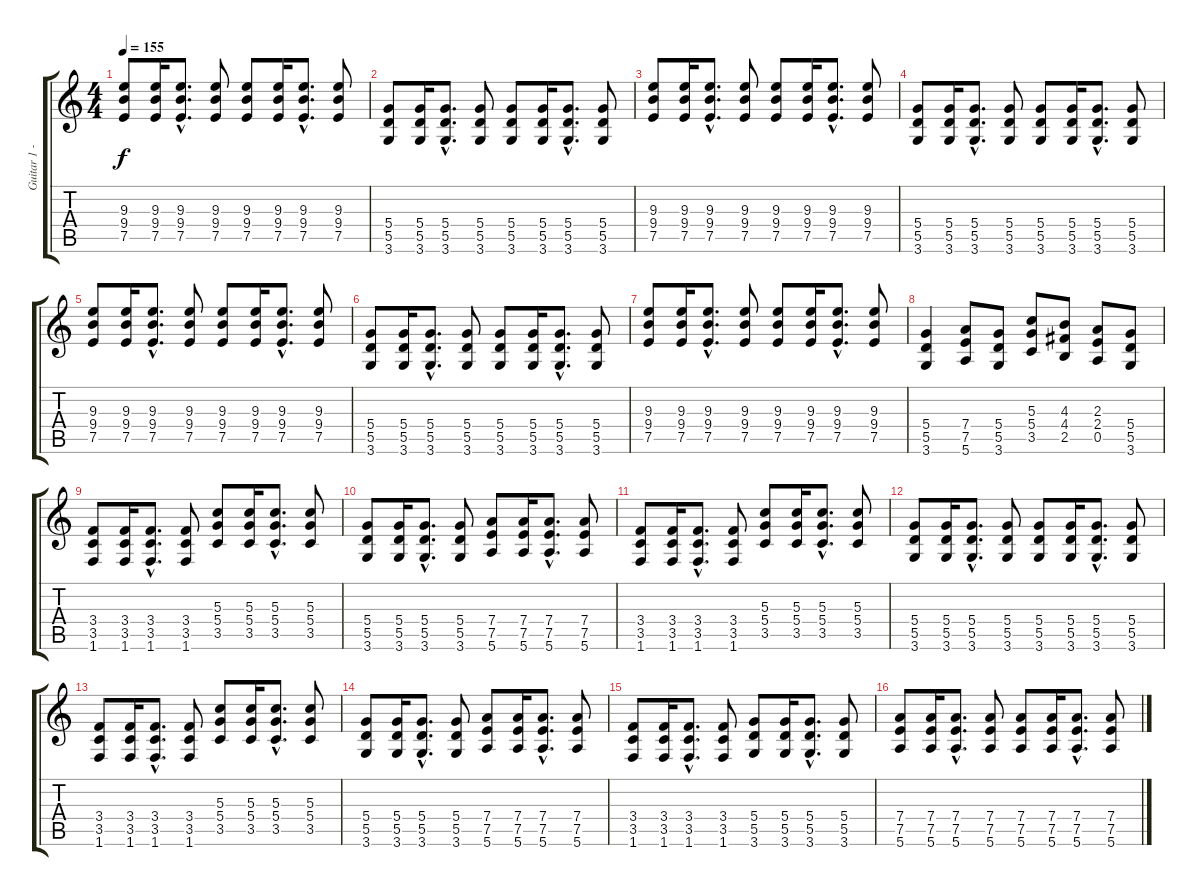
\track ("Guitar 1 - Brett Gurewitz" "Guitar 1 -") {instrument distortionguitar}
\staff {score tabs}
\tuning (E4 B3 G3 D3 A2 E2) {hide}
\ts (4 4)
\tempo 155
\clef g2
\ks c
(9.3 9.4 7.5).8{dy f} (9.3 9.4 7.5).16 (9.3{hac} 9.4{hac} 7.5{hac}).8{d} (9.3 9.4 7.5).8 (9.3 9.4 7.5).8 (9.3 9.4 7.5).16 (9.3{hac} 9.4{hac} 7.5{hac}).8{d} (9.3 9.4 7.5).8 |
(5.4 5.5 3.6).8 (5.4 5.5 3.6).16 (5.4{hac} 5.5{hac} 3.6{hac}).8{d} (5.4 5.5 3.6).8 (5.4 5.5 3.6).8 (5.4 5.5 3.6).16 (5.4{hac} 5.5{hac} 3.6{hac}).8{d} (5.4 5.5 3.6).8 |
(9.3 9.4 7.5).8 (9.3 9.4 7.5).16 (9.3{hac} 9.4{hac} 7.5{hac}).8{d} (9.3 9.4 7.5).8 (9.3 9.4 7.5).8 (9.3 9.4 7.5).16 (9.3{hac} 9.4{hac} 7.5{hac}).8{d} (9.3 9.4 7.5).8 |
(5.4 5.5 3.6).8 (5.4 5.5 3.6).16 (5.4{hac} 5.5{hac} 3.6{hac}).8{d} (5.4 5.5 3.6).8 (5.4 5.5 3.6).8 (5.4 5.5 3.6).16 (5.4{hac} 5.5{hac} 3.6{hac}).8{d} (5.4 5.5 3.6).8 |
(9.3 9.4 7.5).8 (9.3 9.4 7.5).16 (9.3{hac} 9.4{hac} 7.5{hac}).8{d} (9.3 9.4 7.5).8 (9.3 9.4 7.5).8 (9.3 9.4 7.5).16 (9.3{hac} 9.4{hac} 7.5{hac}).8{d} (9.3 9.4 7.5).8 |
(5.4 5.5 3.6).8 (5.4 5.5 3.6).16 (5.4{hac} 5.5{hac} 3.6{hac}).8{d} (5.4 5.5 3.6).8 (5.4 5.5 3.6).8 (5.4 5.5 3.6).16 (5.4{hac} 5.5{hac} 3.6{hac}).8{d} (5.4 5.5 3.6).8 |
(9.3 9.4 7.5).8 (9.3 9.4 7.5).16 (9.3{hac} 9.4{hac} 7.5{hac}).8{d} (9.3 9.4 7.5).8 (9.3 9.4 7.5).8 (9.3 9.4 7.5).16 (9.3{hac} 9.4{hac} 7.5{hac}).8{d} (9.3 9.4 7.5).8 |
(5.4 5.5 3.6).4 (7.4 7.5 5.6).8 (5.4 5.5 3.6).8 (5.3 5.4 3.5).8 (4.3 4.4 2.5).8 (2.3 2.4 0.5).8 (5.4 5.5 3.6).8 |
(3.4 3.5 1.6).8 (3.4 3.5 1.6).16 (3.4{hac} 3.5{hac} 1.6{hac}).8{d} (3.4 3.5 1.6).8 (5.3 5.4 3.5).8 (5.3 5.4 3.5).16 (5.3{hac} 5.4{hac} 3.5{hac}).8{d} (5.3 5.4 3.5).8 |
(5.4 5.5 3.6).8 (5.4 5.5 3.6).16 (5.4{hac} 5.5{hac} 3.6{hac}).8{d} (5.4 5.5 3.6).8 (7.4 7.5 5.6).8 (7.4 7.5 5.6).16 (7.4{hac} 7.5{hac} 5.6{hac}).8{d} (7.4 7.5 5.6).8 |
(3.4 3.5 1.6).8 (3.4 3.5 1.6).16 (3.4{hac} 3.5{hac} 1.6{hac}).8{d} (3.4 3.5 1.6).8 (5.3 5.4 3.5).8 (5.3 5.4 3.5).16 (5.3{hac} 5.4{hac} 3.5{hac}).8{d} (5.3 5.4 3.5).8 |
(5.4 5.5 3.6).8 (5.4 5.5 3.6).16 (5.4{hac} 5.5{hac} 3.6{hac}).8{d} (5.4 5.5 3.6).8 (5.4 5.5 3.6).8 (5.4 5.5 3.6).16 (5.4{hac} 5.5{hac} 3.6{hac}).8{d} (5.4 5.5 3.6).8 |
(3.4 3.5 1.6).8 (3.4 3.5 1.6).16 (3.4{hac} 3.5{hac} 1.6{hac}).8{d} (3.4 3.5 1.6).8 (5.3 5.4 3.5).8 (5.3 5.4 3.5).16 (5.3{hac} 5.4{hac} 3.5{hac}).8{d} (5.3 5.4 3.5).8 |
(5.4 5.5 3.6).8 (5.4 5.5 3.6).16 (5.4{hac} 5.5{hac} 3.6{hac}).8{d} (5.4 5.5 3.6).8 (7.4 7.5 5.6).8 (7.4 7.5 5.6).16 (7.4{hac} 7.5{hac} 5.6{hac}).8{d} (7.4 7.5 5.6).8 |
(3.4 3.5 1.6).8 (3.4 3.5 1.6).16 (3.4{hac} 3.5{hac} 1.6{hac}).8{d} (3.4 3.5 1.6).8 (5.4 5.5 3.6).8 (5.4 5.5 3.6).16 (5.4{hac} 5.5{hac} 3.6{hac}).8{d} (5.4 5.5 3.6).8 |
(7.4 7.5 5.6).8 (7.4 7.5 5.6).16 (7.4{hac} 7.5{hac} 5.6{hac}).8{d} (7.4 7.5 5.6).8 (7.4 7.5 5.6).8 (7.4 7.5 5.6).16 (7.4{hac} 7.5{hac} 5.6{hac}).8{d} (7.4 7.5 5.6).8
